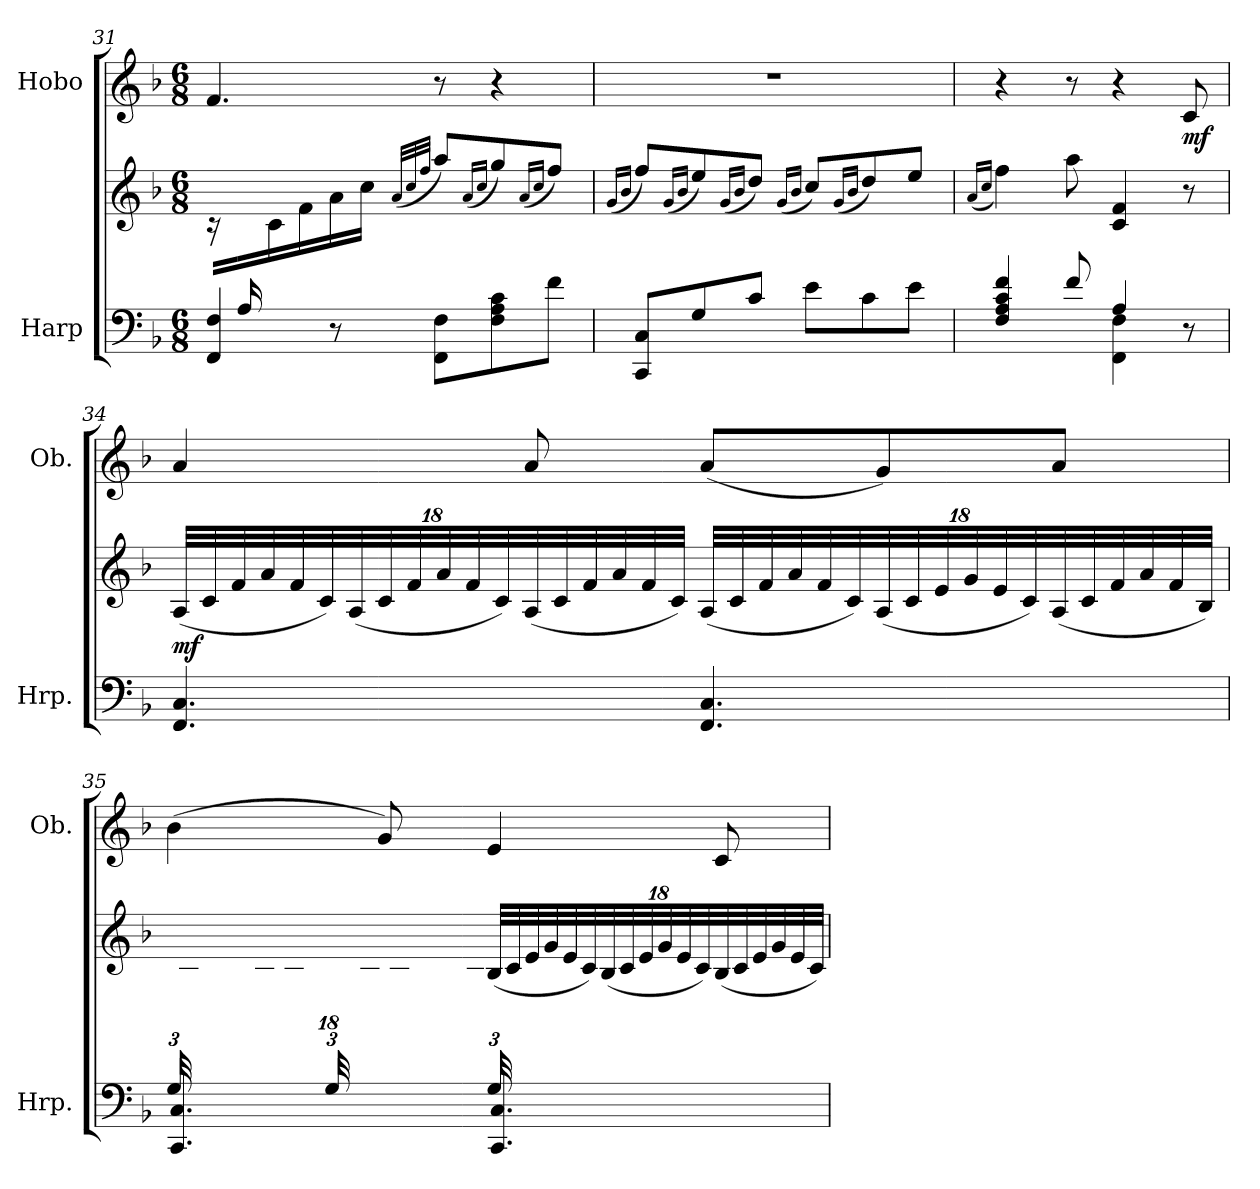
**kern	**kern	**dynam	**kern	**dynam
*part2	*part2	*part2	*part1	*part1
*staff3	*staff2	*staff2/3	*staff1	*staff1
*I"Harp	*	*	*I"Hobo	*
*I'Hrp.	*	*	*I'Ob.	*
!!LO:LB:g=z
*clefF4	*clefG2	*	*clefG2	*
*k[b-]	*k[b-]	*	*k[b-]	*
*M6/8	*M6/8	*	*M6/8	*
=31	=31	=31	=31	=31
*^	*	*	*	*
*	*^	*	*	*	*
16ryy	4FF/ 4F/	4.ryy	16r	.	4.f/	.
(16A/LL	.	.	16ryy	.	.	.
2ryy	.	.	16c\	.	.	.
.	.	.	16f\	.	.	.
.	8r	.	16a\	.	.	.
.	.	.	16cc\JJ)	.	.	.
.	.	.	(32qa/LLL	.	.	.
.	.	.	32qcc/	.	.	.
.	.	.	32qff/JJJ	.	.	.
.	8FF\ 8F\L	8ryy	8aa/L)	.	8r	.
.	.	.	(16qa/LL	.	.	.
.	.	.	16qcc/JJ	.	.	.
.	8F\ 8A\ 8c\	4ryy	8gg/)	.	4r	.
.	.	.	(16qa/LL	.	.	.
.	.	.	16qcc/JJ	.	.	.
8ryy	8f\J	.	8ff/J)	.	.	.
*v	*v	*v	*	*	*	*
=32	=32	=32	=32	=32
.	(16qg/LL	.	.	.
.	16qb-/JJ	.	.	.
8CC/ 8C/L	8ff/L)	.	2.r	.
.	(16qg/LL	.	.	.
.	16qb-/JJ	.	.	.
8G/	8ee/)	.	.	.
.	(16qg/LL	.	.	.
.	16qb-/JJ	.	.	.
8c/J	8dd/J)	.	.	.
.	(16qg/LL	.	.	.
.	16qb-/JJ	.	.	.
8e\L	8cc/L)	.	.	.
.	(16qg/LL	.	.	.
.	16qb-/JJ	.	.	.
8c\	8dd/)	.	.	.
8e\J	8ee/J	.	.	.
=33	=33	=33	=33	=33
.	(16qa/LL	.	.	.
.	16qcc/JJ	.	.	.
*^	*	*	*	*
4F/ 4A/ 4c/ 4f/	4.ryy	4ff\)	.	4r	.
8f/	.	8aa\	.	8r	.
4A/	4FF\ 4F\	4c/ 4f/	.	4r	.
*	*	*	*	*MM50	*
!	!	!	!	!	!LO:DY:b
8r	8ryy	8r	.	8c/	mf
*v	*v	*	*	*	*
!!LO:LB:g=z
=34	=34	=34	=34	=34
*	*Xbrackettup	*	*	*
*^	*	*	*	*
!	!	!	!LO:DY:b	!	!
*v	*v	*	*	*	*
4.FF/ 4.C/	(48A/LLL	mf	4a/	.
.	48c/	.	.	.
.	48f/	.	.	.
.	48a/	.	.	.
.	48f/	.	.	.
.	48c/)	.	.	.
.	(48A/	.	.	.
.	48c/	.	.	.
.	48f/	.	.	.
.	48a/	.	.	.
.	48f/	.	.	.
.	48c/)	.	.	.
.	(48A/	.	8a/	.
.	48c/	.	.	.
.	48f/	.	.	.
.	48a/	.	.	.
.	48f/	.	.	.
.	48c/JJJ)	.	.	.
4.FF/ 4.C/	(48A/LLL	.	(8a/L	.
.	48c/	.	.	.
.	48f/	.	.	.
.	48a/	.	.	.
.	48f/	.	.	.
.	48c/)	.	.	.
.	(48A/	.	8g/)	.
.	48c/	.	.	.
.	48e/	.	.	.
.	48g/	.	.	.
.	48e/	.	.	.
.	48c/)	.	.	.
.	(48A/	.	8a/J	.
.	48c/	.	.	.
.	48f/	.	.	.
.	48a/	.	.	.
.	48f/	.	.	.
.	48B-/JJJ)	.	.	.
!!LO:LB:g=z
=35	=35	=35	=35	=35
*Xbrackettup	*	*	*	*
*^	*	*	*	*
(48G/LLL	4.CC/ 4.C/	48ryy	.	(4b-\	.
48%5ryy	.	48c\	.	.	.
.	.	48e\	.	.	.
.	.	48g\	.	.	.
.	.	48e\	.	.	.
.	.	48c\)	.	.	.
(48G/	.	48ryy	.	.	.
48%5ryy	.	48c\	.	.	.
.	.	48e\	.	.	.
.	.	48g\	.	.	.
.	.	48e\	.	.	.
.	.	48c\)	.	.	.
(48G/	.	48ryy	.	8g/)	.
48%23ryy	.	48c\	.	.	.
.	.	48e\	.	.	.
.	.	48g\	.	.	.
.	.	48e\	.	.	.
.	.	48c\JJJ)	.	.	.
.	4.CC/ 4.C/	(48B-/LLL	.	4e/	.
.	.	48c/	.	.	.
.	.	48e/	.	.	.
.	.	48g/	.	.	.
.	.	48e/	.	.	.
.	.	48c/)	.	.	.
.	.	(48B-/	.	.	.
.	.	48c/	.	.	.
.	.	48e/	.	.	.
.	.	48g/	.	.	.
.	.	48e/	.	.	.
.	.	48c/)	.	.	.
.	.	(48B-/	.	8c/	.
.	.	48c/	.	.	.
.	.	48e/	.	.	.
.	.	48g/	.	.	.
.	.	48e/	.	.	.
.	.	48c/JJJ)	.	.	.
*v	*v	*	*	*	*
=	=	=	=	=
*-	*-	*-	*-	*-
